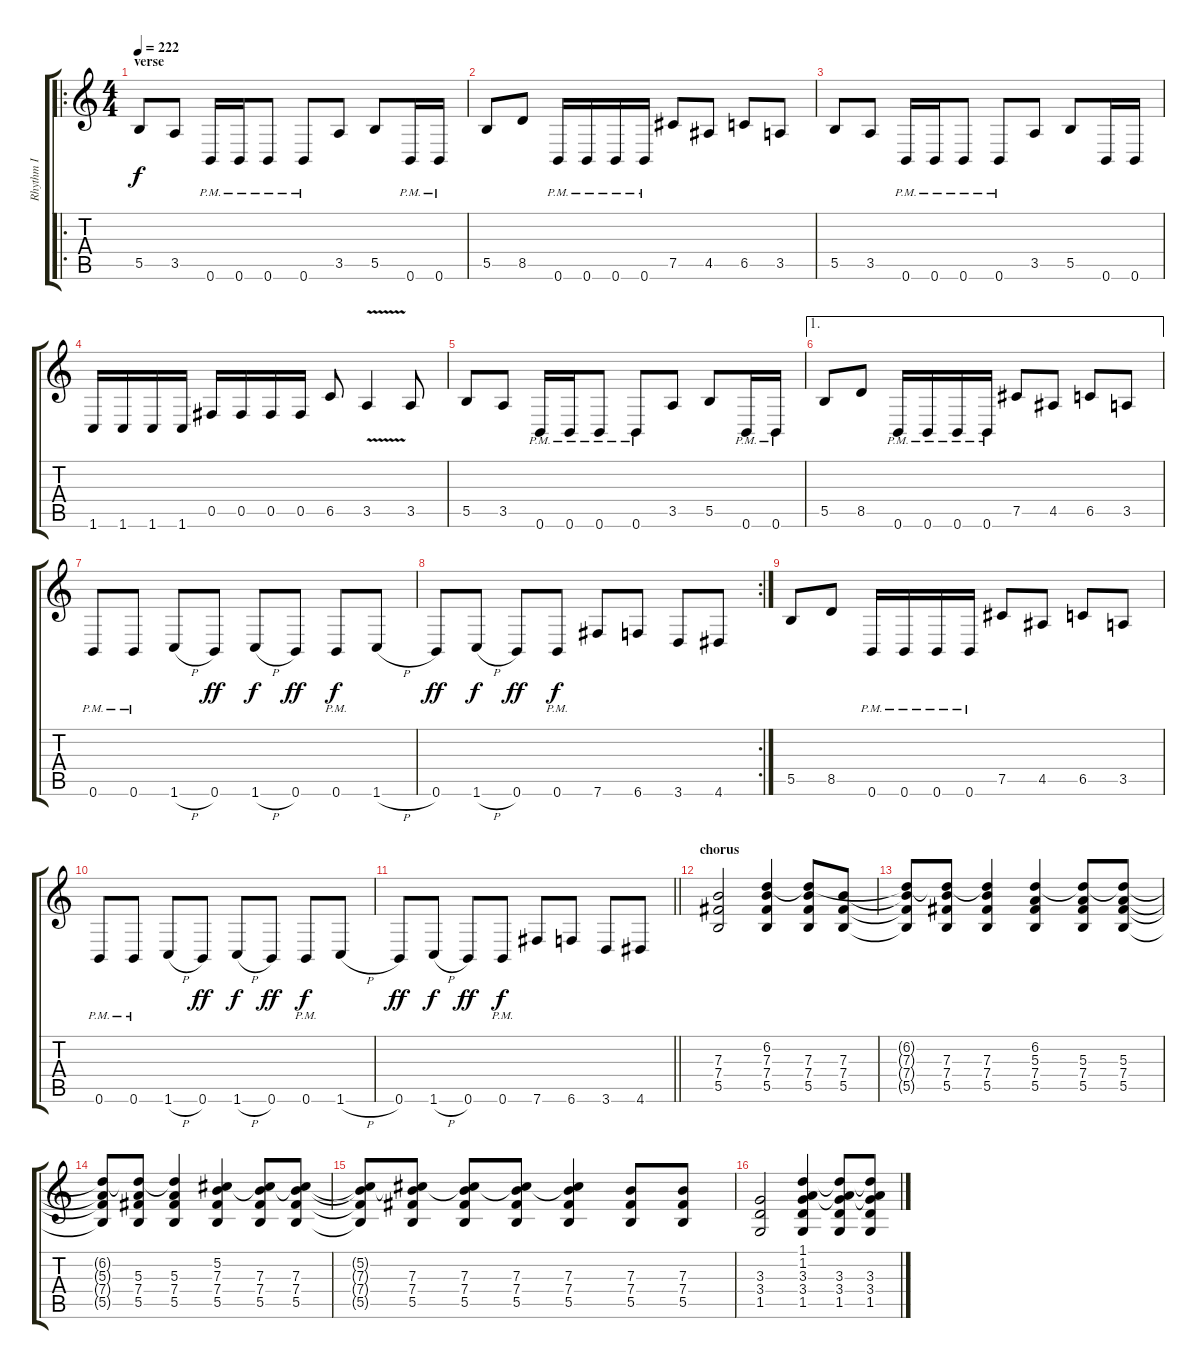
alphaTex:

\track ("Rhythm I" "Rhythm I") {instrument distortionguitar}
\staff {score tabs}
\tuning (Db4 Ab3 E3 B2 Gb2 B1) {hide}
\ro
\ts (4 4)
\section ("" "verse")
\tempo 222
\clef g2
\ks c
5.5.8{dy f} 3.5.8 0.6{pm}.16 0.6{pm}.16 0.6{pm}.8 0.6{pm}.8 3.5.8 5.5.8 0.6{pm}.16 0.6{pm}.16 |
5.5.8 8.5.8 0.6{pm}.16 0.6{pm}.16 0.6{pm}.16 0.6{pm}.16 7.5.8 4.5.8 6.5.8 3.5.8 |
5.5.8 3.5.8 0.6{pm}.16 0.6{pm}.16 0.6{pm}.8 0.6{pm}.8 3.5.8 5.5.8 0.6.16 0.6.16 |
1.6.16 1.6.16 1.6.16 1.6.16 0.5.16 0.5.16 0.5.16 0.5.16 6.5.8 3.5{v}.4 3.5.8 |
5.5.8 3.5.8 0.6{pm}.16 0.6{pm}.16 0.6{pm}.8 0.6{pm}.8 3.5.8 5.5.8 0.6{pm}.16 0.6{pm}.16 |
\ae 1
5.5.8 8.5.8 0.6{pm}.16 0.6{pm}.16 0.6{pm}.16 0.6{pm}.16 7.5.8 4.5.8 6.5.8 3.5.8 |
0.6{pm}.8 0.6{pm}.8 1.6{h}.8 0.6.8{dy ff} 1.6{h}.8{dy f} 0.6.8{dy ff} 0.6{pm}.8{dy f} 1.6{h}.8 |
\rc 2
0.6.8{dy ff} 1.6{h}.8{dy f} 0.6.8{dy ff} 0.6{pm}.8{dy f} 7.6.8 6.6.8 3.6.8 4.6.8 |
5.5.8 8.5.8 0.6{pm}.16 0.6{pm}.16 0.6{pm}.16 0.6{pm}.16 7.5.8 4.5.8 6.5.8 3.5.8 |
0.6{pm}.8 0.6{pm}.8 1.6{h}.8 0.6.8{dy ff} 1.6{h}.8{dy f} 0.6.8{dy ff} 0.6{pm}.8{dy f} 1.6{h}.8 |
\barLineRight lightlight
0.6.8{dy ff} 1.6{h}.8{dy f} 0.6.8{dy ff} 0.6{pm}.8{dy f} 7.6.8 6.6.8 3.6.8 4.6.8 |
\section ("" "chorus")
(7.3 7.4 5.5).2{volume 13} (6.2 7.3 7.4 5.5).4 (6.2{t} 7.3 7.4 5.5).8 (7.3 7.4 5.5).8 |
(6.2{t} 7.3{t} 7.4{t} 5.5{t}).8 (6.2{t} 7.3 7.4 5.5).8 (6.2{t} 7.3 7.4 5.5).4 (6.2 5.3 7.4 5.5).4 (6.2{t} 5.3 7.4 5.5).8 (6.2{t} 5.3 7.4 5.5).8 |
(6.2{t} 5.3{t} 7.4{t} 5.5{t}).8 (6.2{t} 5.3 7.4 5.5).8 (6.2{t} 5.3 7.4 5.5).4 (5.2 7.3 7.4 5.5).4 (5.2{t} 7.3 7.4 5.5).8 (5.2{t} 7.3 7.4 5.5).8 |
(5.2{t} 7.3{t} 7.4{t} 5.5{t}).8 (5.2{t} 7.3 7.4 5.5).8 (5.2{t} 7.3 7.4 5.5).8 (5.2{t} 7.3 7.4 5.5).8 (5.2{t} 7.3 7.4 5.5).4 (7.3 7.4 5.5).8 (7.3 7.4 5.5).8 |
(3.3 3.4 1.5).2 (1.1 1.2 3.3 3.4 1.5).4 (1.1{t} 1.2{t} 3.3 3.4 1.5).8 (1.1{t} 1.2{t} 3.3 3.4 1.5).8
